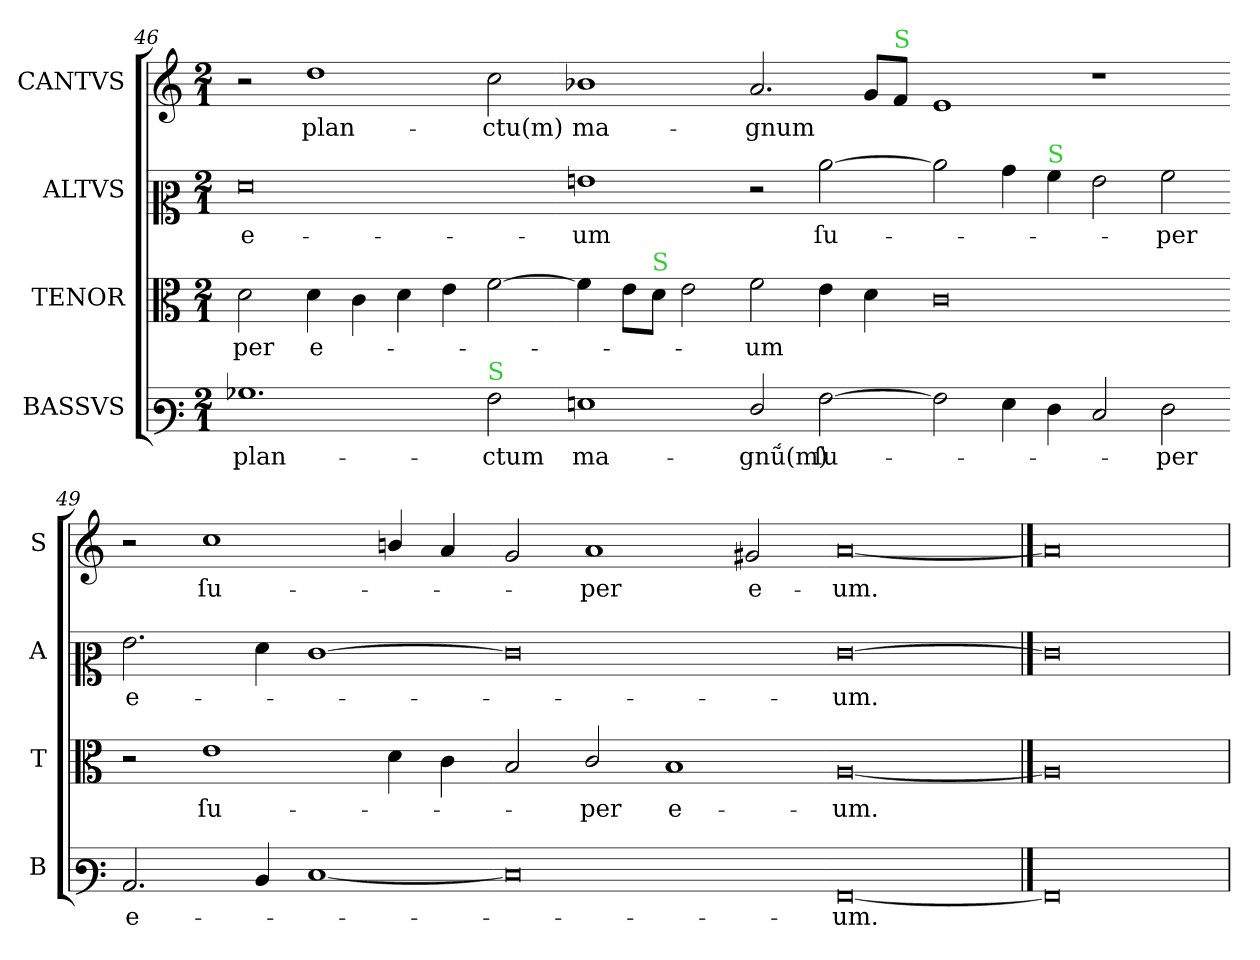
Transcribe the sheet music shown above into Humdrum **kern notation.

**kern	**text	**kern	**text	**kern	**text	**kern	**text
*part4	*part4	*part3	*part3	*part2	*part2	*part1	*part1
*staff4	*staff4	*staff3	*staff3	*staff2	*staff2	*staff1	*staff1
*I"BASSVS	*	*I"TENOR	*	*I"ALTVS	*	*I"CANTVS	*
*I'B	*	*I'T	*	*I'A	*	*I'S	*
*clefF3	*	*clefC3	*	*clefC2	*	*clefG2	*
*k[]	*	*k[]	*	*k[]	*	*k[]	*
*a:	*	*a:	*	*a:	*	*a:	*
*M2/1	*	*M2/1	*	*M2/1	*	*M2/1	*
=46	=46	=46	=46	=46	=46	=46	=46
!	!	!	!	!	!LO:LY:i	!	!
1.B-X	plan-	2d\	-per	0f	e-	2r	.
.	.	4d\	e-	.	.	1dd	plan-
.	.	4c\	.	.	.	.	.
.	.	4d\	.	.	.	.	.
.	.	4e\	.	.	.	.	.
!LO:TX:a:color=limegreen:t=S	!	!	!	!	!	!	!
2A\	-ctum	[2f\	.	.	.	2cc\	-ctu(m)
=47-	=47-	=47-	=47-	=47-	=47-	=47-	=47-
!	!	!	!	!	!LO:LY:i	!	!
1Gn	ma-	4f\]	.	1gn	-um	1b-X	ma-
.	.	8e\L	.	.	.	.	.
!	!	!LO:TX:a:color=limegreen:t=S	!	!	!	!	!
.	.	8d\J	.	.	.	.	.
.	.	2e\	.	.	.	.	.
2F/	-gnṹ(m)	2f\	-um	2r	.	2.a/	-gnum
[2A\	ſu-	4e\	.	[2cc\	ſu-	.	.
.	.	4d\	.	.	.	8g/L	.
!	!	!	!	!	!	!LO:TX:a:color=limegreen:t=S	!
.	.	.	.	.	.	8f/J	.
=48-	=48-	=48-	=48-	=48-	=48-	=48-	=48-
2A\]	.	0c	.	2cc\]	.	1e	.
4G\	.	.	.	4b\	.	.	.
!	!	!	!	!LO:TX:a:color=limegreen:t=S	!	!	!
4F\	.	.	.	4a\	.	.	.
2E/	.	.	.	2g\	.	1r	.
2F\	-per	.	.	2a\	-per	.	.
=49-	=49-	=49-	=49-	=49-	=49-	=49-	=49-
2.C/	e-	2r	.	2.g\	e-	2r	.
.	.	1e	ſu-	.	.	1cc	ſu-
4D/	.	.	.	4f\	.	.	.
[1E	.	.	.	[1e	.	.	.
.	.	4d\	.	.	.	4bn/	.
.	.	4c\	.	.	.	4a/	.
=50-	=50-	=50-	=50-	=50-	=50-	=50-	=50-
0E]	.	2B/	.	0e]	.	2g/	.
.	.	2c/	-per	.	.	1a	-per
.	.	1B	e-	.	.	.	.
.	.	.	.	.	.	2g#X/	e-
=51-	=51-	=51-	=51-	=51-	=51-	=51-	=51-
[0AA	-um.	[0A	-um.	[0e	-um.	[0a	-um.
==52	==52	==52	==52	==52	==52	==52	==52
0AA]	.	0A]	.	0e]	.	0a]	.
=	=	=	=	=	=	=	=
*-	*-	*-	*-	*-	*-	*-	*-
